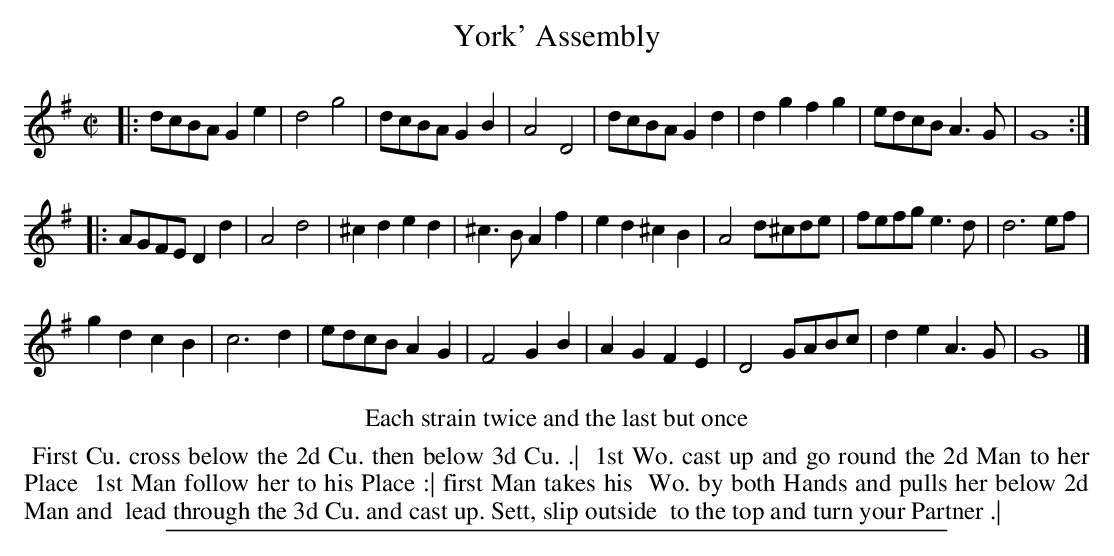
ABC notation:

X:1
T: York' Assembly
M: C|
L: 1/8
K: G
|:\
dcBA G2e2 | d4 g4 | dcBA G2B2 | A4 D4 |\
dcBA G2d2 | d2g2 f2g2 | edcB A3G | G8 :|
|:\
AGFE D2d2 | A4 d4 | ^c2d2 e2d2 | ^c3B A2f2 |\
e2d2 ^c2B2 | A4 d^cde | fefg e3d | d6 ef |
g2d2 c2B2 | c6 d2 | edcB A2G2 | F4 G2B2 |\
A2G2 F2E2 | D4 GABc | d2e2 A3G | G8 |]
